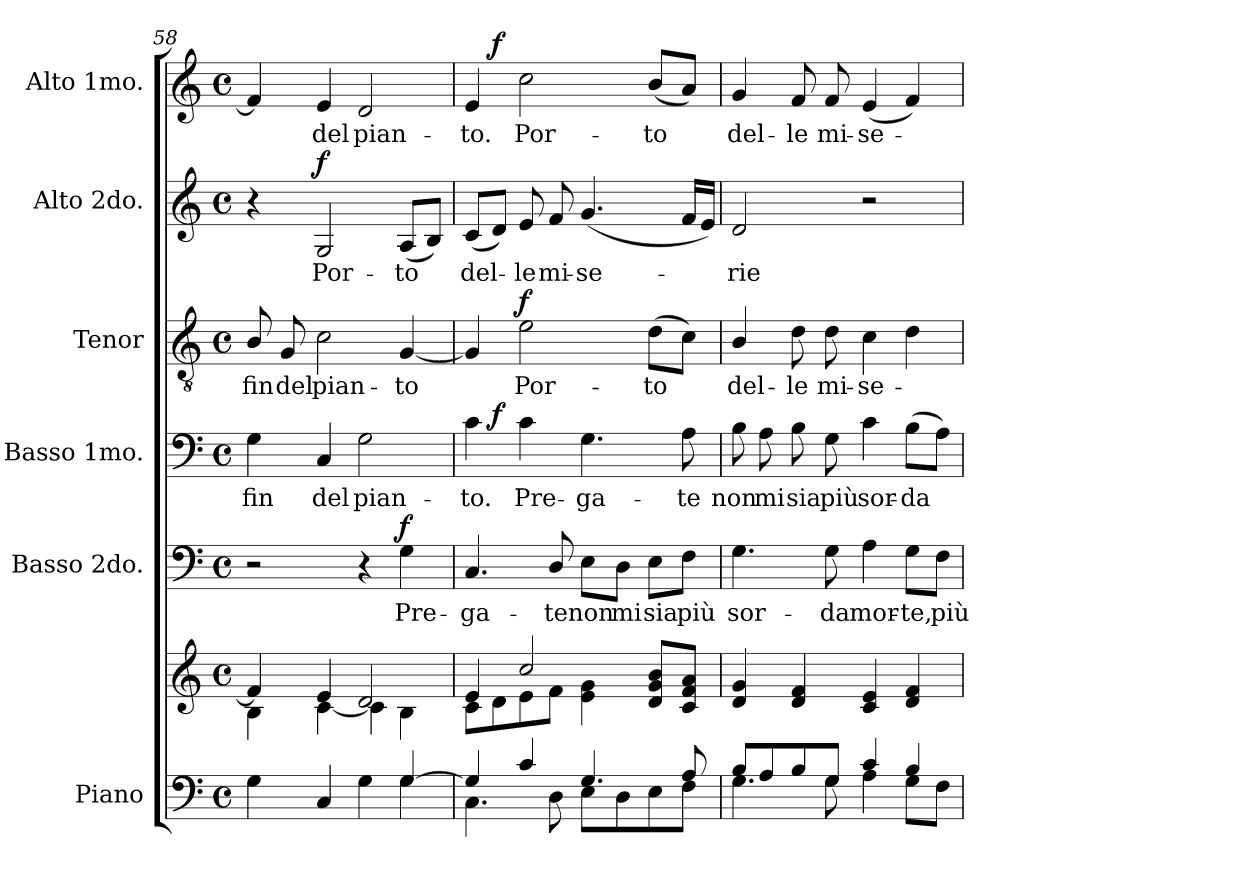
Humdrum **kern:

**kern	**kern	**kern	**text	**dynam	**kern	**text	**dynam	**kern	**text	**dynam	**kern	**text	**dynam	**kern	**text	**dynam
*part6	*part6	*part5	*part5	*part5	*part4	*part4	*part4	*part3	*part3	*part3	*part2	*part2	*part2	*part1	*part1	*part1
*staff7	*staff6	*staff5	*staff5	*staff5	*staff4	*staff4	*staff4	*staff3	*staff3	*staff3	*staff2	*staff2	*staff2	*staff1	*staff1	*staff1
*I"Piano	*	*I"Basso 2do.	*	*	*I"Basso 1mo.	*	*	*I"Tenor	*	*	*I"Alto 2do.	*	*	*I"Alto 1mo.	*	*
*I'Pno.	*	*I'B.	*	*	*I'B.	*	*	*I'T.	*	*	*I'A.	*	*	*I'A.	*	*
!!LO:PB:g=z
*clefF4	*clefG2	*clefF4	*	*	*clefF4	*	*	*clefGv2	*	*	*clefG2	*	*	*clefG2	*	*
*	*	*	*	*	*	*	*	*ITrd7c12	*	*	*	*	*	*	*	*
*k[]	*k[]	*k[]	*	*	*k[]	*	*	*k[]	*	*	*k[]	*	*	*k[]	*	*
*C:	*C:	*C:	*	*	*C:	*	*	*C:	*	*	*C:	*	*	*C:	*	*
*M4/4	*M4/4	*M4/4	*	*	*M4/4	*	*	*M4/4	*	*	*M4/4	*	*	*M4/4	*	*
*met(c)	*met(c)	*met(c)	*	*	*met(c)	*	*	*met(c)	*	*	*met(c)	*	*	*met(c)	*	*
=58	=58	=58	=58	=58	=58	=58	=58	=58	=58	=58	=58	=58	=58	=58	=58	=58
*^	*^	*	*	*	*	*	*	*	*	*	*	*	*	*	*	*
!	!	!	!	!	!	!	!	!LO:LY:b:color=#000000	!	!	!	!	!	!	!	!	!	!
!	!	!	!	!	!	!	!	!	!	!	!LO:LY:b:color=#000000	!	!	!	!	!	!	!
2ryy	4Gi\	4fi/]	4Bi\	2r	.	.	4Gi\	fin	.	8BBi/	fin	.	4r	.	.	4fi/]	.	.
!	!	!	!	!	!	!	!	!	!	!	!LO:LY:b:color=#000000	!	!	!	!	!	!	!
.	.	.	.	.	.	.	.	.	.	8GGi/	del	.	.	.	.	.	.	.
!	!	!	!	!	!	!	!	!LO:LY:b:color=#000000	!	!	!	!	!	!	!	!	!	!
!	!	!	!	!	!	!	!	!	!	!	!LO:LY:b:color=#000000	!	!	!	!	!	!	!
!	!	!	!	!	!	!	!	!	!	!	!	!	!	!LO:LY:b:color=#000000	!	!	!	!
!	!	!	!	!	!	!	!	!	!	!	!	!	!	!	!	!	!LO:LY:b:color=#000000	!
.	4Ci/	4ei/	[4ci\	.	.	.	4Ci/	del	.	2Ci\	pian-	.	2Gi/	Por-	f	4ei/	del	.
!	!	!	!	!	!	!	!	!LO:LY:b:color=#000000	!	!	!	!	!	!	!	!	!	!
!	!	!	!	!	!	!	!	!	!	!	!	!	!	!	!	!	!LO:LY:b:color=#000000	!
4ryy	4Gi\	2di/	4ci\]	4r	.	.	2Gi\	pian-	.	.	.	.	.	.	.	2di/	pian-	.
!	!	!	!	!	!LO:LY:b:color=#000000	!	!	!	!	!	!	!	!	!	!	!	!	!
!	!	!	!	!	!	!	!	!	!	!	!LO:LY:b:color=#000000	!	!	!	!	!	!	!
!	!	!	!	!	!	!	!	!	!	!	!	!	!	!LO:LY:b:color=#000000	!	!	!	!
[4Gi/	4Gi\	.	4Bi\	4Gi\	Pre-	f	.	.	.	[4GGi/	-to	.	(8Ai/L	-to	.	.	.	.
.	.	.	.	.	.	.	.	.	.	.	.	.	8Bi/J)	.	.	.	.	.
=59	=59	=59	=59	=59	=59	=59	=59	=59	=59	=59	=59	=59	=59	=59	=59	=59	=59	=59
!	!	!	!	!	!LO:LY:b:color=#000000	!	!	!	!	!	!	!	!	!	!	!	!	!
!	!	!	!	!	!	!	!	!LO:LY:b:color=#000000	!	!	!	!	!	!	!	!	!	!
!	!	!	!	!	!	!	!	!	!	!	!	!	!	!LO:LY:b:color=#000000	!	!	!	!
!	!	!	!	!	!	!	!	!	!	!	!	!	!	!	!	!	!LO:LY:b:color=#000000	!
*	*	*	*	*	*	*	*^	*	*	*	*	*	*	*	*	*^	*	*
4Gi/]	4.Ci\	4ei/	8ci\L	4.Ci/	-ga-	.	4ci\	8ryy	-to.	.	4GGi/]	.	.	(8ci/L	del-	.	4ei/	8ryy	-to.	.
.	.	.	8di\	.	.	.	.	2..ryy	.	f	.	.	.	8di/J)	.	.	.	2..ryy	.	f
!	!	!	!	!	!	!	!	!	!LO:LY:b:color=#000000	!	!	!	!	!	!	!	!	!	!	!
!	!	!	!	!	!	!	!	!	!	!	!	!LO:LY:b:color=#000000	!	!	!	!	!	!	!	!
!	!	!	!	!	!	!	!	!	!	!	!	!	!	!	!LO:LY:b:color=#000000	!	!	!	!	!
!	!	!	!	!	!	!	!	!	!	!	!	!	!	!	!	!	!	!	!LO:LY:b:color=#000000	!
4ci/	.	2cci/	8ei\	.	.	.	4ci\	.	Pre-	.	2Ei\	Por-	f	8ei/	-le	.	2cci\	.	Por-	.
!	!	!	!	!	!LO:LY:b:color=#000000	!	!	!	!	!	!	!	!	!	!	!	!	!	!	!
!	!	!	!	!	!	!	!	!	!	!	!	!	!	!	!LO:LY:b:color=#000000	!	!	!	!	!
.	8Di\	.	8fi\J	8Di/	-te	.	.	.	.	.	.	.	.	8fi/	mi-	.	.	.	.	.
!	!	!	!	!	!LO:LY:b:color=#000000	!	!	!	!	!	!	!	!	!	!	!	!	!	!	!
!	!	!	!	!	!	!	!	!	!LO:LY:b:color=#000000	!	!	!	!	!	!	!	!	!	!	!
!	!	!	!	!	!	!	!	!	!	!	!	!	!	!	!LO:LY:b:color=#000000	!	!	!	!	!
4.Gi/	8Ei\L	.	4ei\ 4gi	8Ei\L	non	.	4.Gi\	.	-ga-	.	.	.	.	(4.gi/	-se-	.	.	.	.	.
!	!	!	!	!	!LO:LY:b:color=#000000	!	!	!	!	!	!	!	!	!	!	!	!	!	!	!
.	8Di\	.	.	8Di\J	mi	.	.	.	.	.	.	.	.	.	.	.	.	.	.	.
!	!	!	!	!	!LO:LY:b:color=#000000	!	!	!	!	!	!	!	!	!	!	!	!	!	!	!
!	!	!	!	!	!	!	!	!	!	!	!	!LO:LY:b:color=#000000	!	!	!	!	!	!	!	!
!	!	!	!	!	!	!	!	!	!	!	!	!	!	!	!	!	!	!	!LO:LY:b:color=#000000	!
.	8Ei\	8di/ 8gi 8biL	4ryy	8Ei\L	sia	.	.	.	.	.	(8Di\L	-to	.	.	.	.	(8bi/L	.	-to	.
!	!	!	!	!	!LO:LY:b:color=#000000	!	!	!	!	!	!	!	!	!	!	!	!	!	!	!
!	!	!	!	!	!	!	!	!	!LO:LY:b:color=#000000	!	!	!	!	!	!	!	!	!	!	!
8Ai/	8Fi\J	8ci/ 8fi 8aiJ	.	8Fi\J	più	.	8Ai\	.	-te	.	8Ci\J)	.	.	16fi/LL	.	.	8ai/J)	.	.	.
.	.	.	.	.	.	.	.	.	.	.	.	.	.	16ei/JJ)	.	.	.	.	.	.
*	*	*v	*v	*	*	*	*v	*v	*	*	*	*	*	*	*	*	*v	*v	*	*
=60	=60	=60	=60	=60	=60	=60	=60	=60	=60	=60	=60	=60	=60	=60	=60	=60	=60
*	*	*	*	*	*	*^	*	*	*	*	*	*	*	*	*^	*	*
!	!	!	!	!LO:LY:b:color=#000000	!	!	!	!	!	!	!	!	!	!	!	!	!	!	!
*	*	*	*	*	*	*v	*v	*	*	*	*	*	*	*	*	*v	*v	*	*
*	*	*	*	*	*	*^	*	*	*	*	*	*	*	*	*^	*	*
!	!	!	!	!	!	!	!	!LO:LY:b:color=#000000	!	!	!	!	!	!	!	!	!	!	!
*	*	*	*	*	*	*v	*v	*	*	*	*	*	*	*	*	*v	*v	*	*
*	*	*	*	*	*	*^	*	*	*	*	*	*	*	*	*^	*	*
!	!	!	!	!	!	!	!	!	!	!	!LO:LY:b:color=#000000	!	!	!	!	!	!	!	!
*	*	*	*	*	*	*v	*v	*	*	*	*	*	*	*	*	*v	*v	*	*
*	*	*	*	*	*	*^	*	*	*	*	*	*	*	*	*^	*	*
!	!	!	!	!	!	!	!	!	!	!	!	!	!	!LO:LY:b:color=#000000	!	!	!	!	!
*	*	*	*	*	*	*v	*v	*	*	*	*	*	*	*	*	*v	*v	*	*
*	*	*	*	*	*	*^	*	*	*	*	*	*	*	*	*^	*	*
!	!	!	!	!	!	!	!	!	!	!	!	!	!	!	!	!	!	!LO:LY:b:color=#000000	!
*	*	*	*	*	*	*v	*v	*	*	*	*	*	*	*	*	*v	*v	*	*
8Bi/L	4.Gi\	4di/ 4gi	4.Gi\	sor-	.	8Bi\	non	.	4BBi/	del-	.	2di/	-rie	.	4gi/	del-	.
!	!	!	!	!	!	!	!LO:LY:b:color=#000000	!	!	!	!	!	!	!	!	!	!
8Ai/	.	.	.	.	.	8Ai\	mi	.	.	.	.	.	.	.	.	.	.
!	!	!	!	!	!	!	!LO:LY:b:color=#000000	!	!	!	!	!	!	!	!	!	!
!	!	!	!	!	!	!	!	!	!	!LO:LY:b:color=#000000	!	!	!	!	!	!	!
!	!	!	!	!	!	!	!	!	!	!	!	!	!	!	!	!LO:LY:b:color=#000000	!
8Bi/	.	4di/ 4fi	.	.	.	8Bi\	sia	.	8Di\	-le	.	.	.	.	8fi/	-le	.
!	!	!	!	!LO:LY:b:color=#000000	!	!	!	!	!	!	!	!	!	!	!	!	!
!	!	!	!	!	!	!	!LO:LY:b:color=#000000	!	!	!	!	!	!	!	!	!	!
!	!	!	!	!	!	!	!	!	!	!LO:LY:b:color=#000000	!	!	!	!	!	!	!
!	!	!	!	!	!	!	!	!	!	!	!	!	!	!	!	!LO:LY:b:color=#000000	!
8Gi/J	8Gi\	.	8Gi\	-da	.	8Gi\	più	.	8Di\	mi-	.	.	.	.	8fi/	mi-	.
!	!	!	!	!LO:LY:b:color=#000000	!	!	!	!	!	!	!	!	!	!	!	!	!
!	!	!	!	!	!	!	!LO:LY:b:color=#000000	!	!	!	!	!	!	!	!	!	!
!	!	!	!	!	!	!	!	!	!	!LO:LY:b:color=#000000	!	!	!	!	!	!	!
!	!	!	!	!	!	!	!	!	!	!	!	!	!	!	!	!LO:LY:b:color=#000000	!
4ci/	4Ai\	4ci/ 4ei	4Ai\	mor-	.	4ci\	sor-	.	4Ci\	-se-	.	2r	.	.	(4ei/	-se-	.
!	!	!	!	!LO:LY:b:color=#000000	!	!	!	!	!	!	!	!	!	!	!	!	!
!	!	!	!	!	!	!	!LO:LY:b:color=#000000	!	!	!	!	!	!	!	!	!	!
4Bi/	8Gi\L	4di/ 4fi	8Gi\L	-te,	.	(8Bi\L	-da	.	4Di\	.	.	.	.	.	4fi/)	.	.
!	!	!	!	!LO:LY:b:color=#000000	!	!	!	!	!	!	!	!	!	!	!	!	!
.	8Fi\J	.	8Fi\J	più	.	8Ai\J)	.	.	.	.	.	.	.	.	.	.	.
*v	*v	*	*	*	*	*	*	*	*	*	*	*	*	*	*	*	*
=	=	=	=	=	=	=	=	=	=	=	=	=	=	=	=	=
*-	*-	*-	*-	*-	*-	*-	*-	*-	*-	*-	*-	*-	*-	*-	*-	*-
